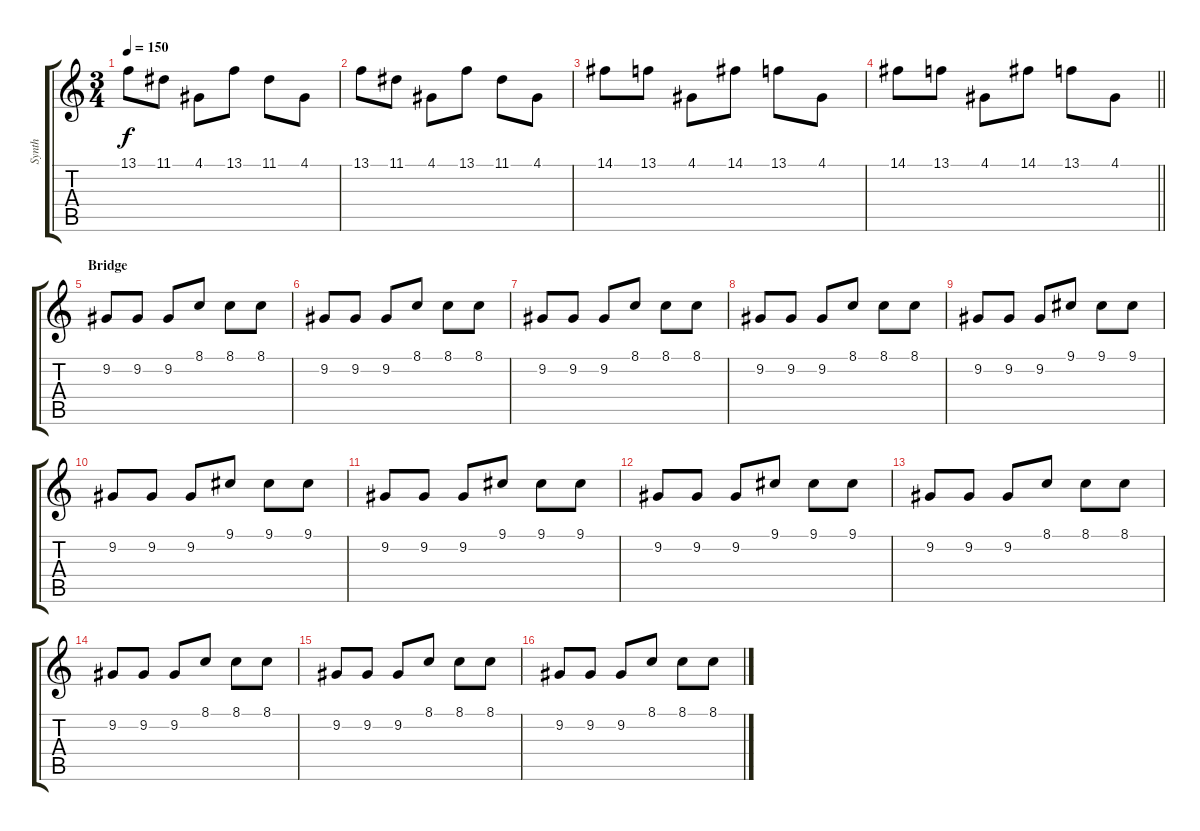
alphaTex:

\track ("Synth" "Synth") {instrument tremolostrings}
\staff {score tabs}
\tuning (E4 B3 G3 D3 A2 D2) {hide}
\ts (3 4)
\tempo 150
\clef g2
\ks c
13.1.8{dy f} 11.1.8 4.1.8 13.1.8 11.1.8 4.1.8 |
13.1.8 11.1.8 4.1.8 13.1.8 11.1.8 4.1.8 |
14.1.8 13.1.8 4.1.8 14.1.8 13.1.8 4.1.8 |
\barLineRight lightlight
14.1.8 13.1.8 4.1.8 14.1.8 13.1.8 4.1.8 |
\section ("" "Bridge")
9.2.8 9.2.8 9.2.8 8.1.8 8.1.8 8.1.8 |
9.2.8 9.2.8 9.2.8 8.1.8 8.1.8 8.1.8 |
9.2.8 9.2.8 9.2.8 8.1.8 8.1.8 8.1.8 |
9.2.8 9.2.8 9.2.8 8.1.8 8.1.8 8.1.8 |
9.2.8 9.2.8 9.2.8 9.1.8 9.1.8 9.1.8 |
9.2.8 9.2.8 9.2.8 9.1.8 9.1.8 9.1.8 |
9.2.8 9.2.8 9.2.8 9.1.8 9.1.8 9.1.8 |
9.2.8 9.2.8 9.2.8 9.1.8 9.1.8 9.1.8 |
9.2.8 9.2.8 9.2.8 8.1.8 8.1.8 8.1.8 |
9.2.8 9.2.8 9.2.8 8.1.8 8.1.8 8.1.8 |
9.2.8 9.2.8 9.2.8 8.1.8 8.1.8 8.1.8 |
9.2.8 9.2.8 9.2.8 8.1.8 8.1.8 8.1.8
